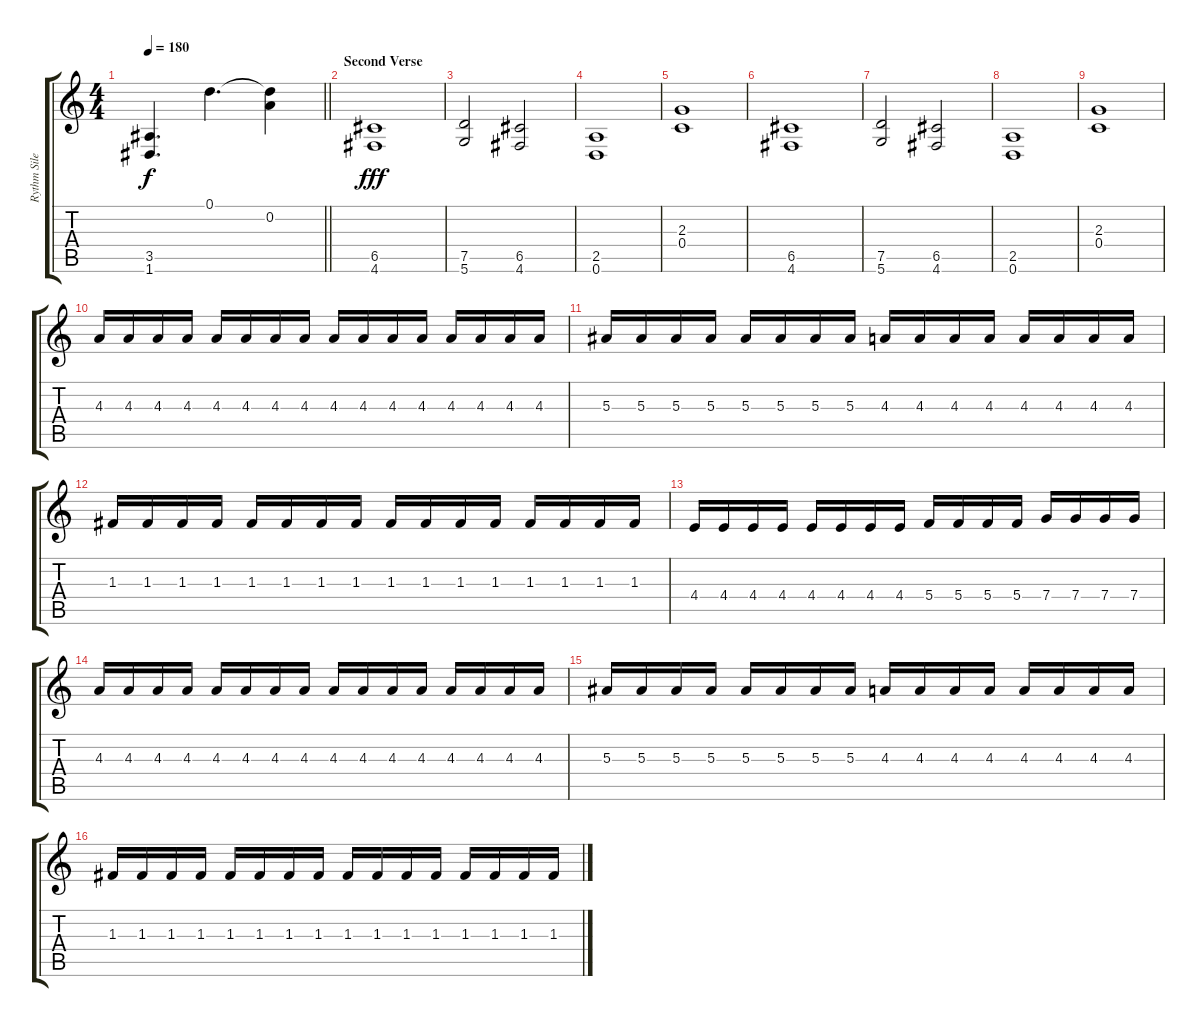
\track ("Rythm Silenoz" "Rythm Sile") {instrument distortionguitar}
\staff {score tabs}
\tuning (D4 A3 F3 C3 G2 D2) {hide}
\ts (4 4)
\tempo 180
\clef g2
\barLineRight lightlight
\ks c
(3.5 1.6).4{d dy f} 0.1.4{d} (0.1{t} 0.2).4 |
\section ("" "Second Verse")
(6.5 4.6).1{dy fff} |
(7.5 5.6).2 (6.5 4.6).2 |
(2.5 0.6).1 |
(2.3 0.4).1 |
(6.5 4.6).1 |
(7.5 5.6).2 (6.5 4.6).2 |
(2.5 0.6).1 |
(2.3 0.4).1 |
4.3.16 4.3.16 4.3.16 4.3.16 4.3.16 4.3.16 4.3.16 4.3.16 4.3.16 4.3.16 4.3.16 4.3.16 4.3.16 4.3.16 4.3.16 4.3.16 |
5.3.16 5.3.16 5.3.16 5.3.16 5.3.16 5.3.16 5.3.16 5.3.16 4.3.16 4.3.16 4.3.16 4.3.16 4.3.16 4.3.16 4.3.16 4.3.16 |
1.3.16 1.3.16 1.3.16 1.3.16 1.3.16 1.3.16 1.3.16 1.3.16 1.3.16 1.3.16 1.3.16 1.3.16 1.3.16 1.3.16 1.3.16 1.3.16 |
4.4.16 4.4.16 4.4.16 4.4.16 4.4.16 4.4.16 4.4.16 4.4.16 5.4.16 5.4.16 5.4.16 5.4.16 7.4.16 7.4.16 7.4.16 7.4.16 |
4.3.16 4.3.16 4.3.16 4.3.16 4.3.16 4.3.16 4.3.16 4.3.16 4.3.16 4.3.16 4.3.16 4.3.16 4.3.16 4.3.16 4.3.16 4.3.16 |
5.3.16 5.3.16 5.3.16 5.3.16 5.3.16 5.3.16 5.3.16 5.3.16 4.3.16 4.3.16 4.3.16 4.3.16 4.3.16 4.3.16 4.3.16 4.3.16 |
1.3.16 1.3.16 1.3.16 1.3.16 1.3.16 1.3.16 1.3.16 1.3.16 1.3.16 1.3.16 1.3.16 1.3.16 1.3.16 1.3.16 1.3.16 1.3.16
